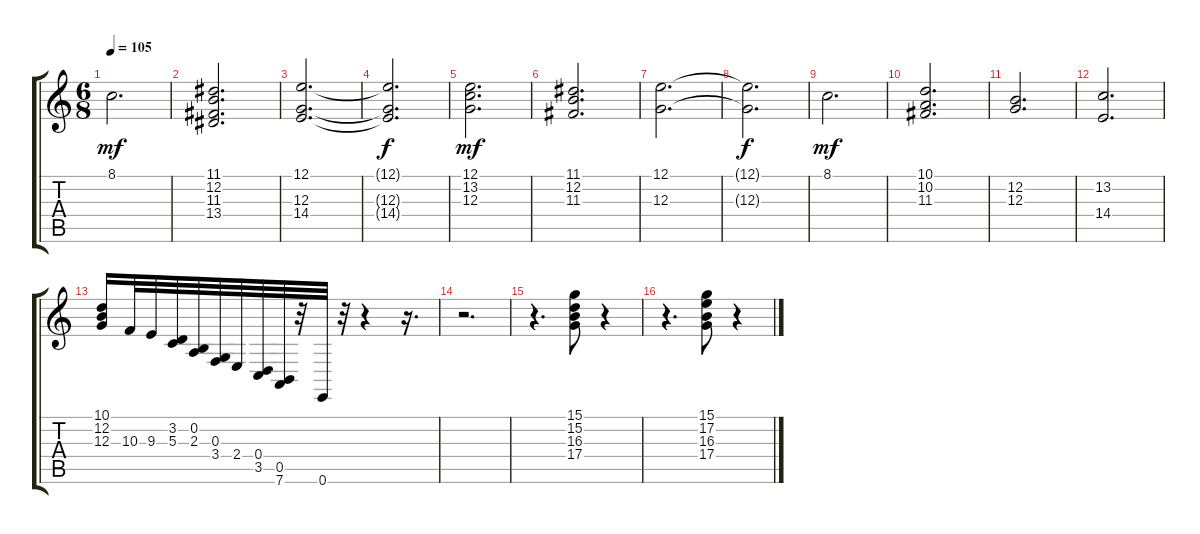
\track "" {instrument drawbarorgan}
\staff {score tabs}
\tuning (E4 B3 G3 D3 A2 E2) {hide}
\ts (6 8)
\tempo 105
\clef g2
\ks c
8.1.2{d dy mf} |
(11.1 12.2 11.3 13.4).2{d} |
(12.1 12.3 14.4).2{d} |
(12.1{t} 12.3{t} 14.4{t}).2{d dy f} |
(12.1 13.2 12.3).2{d dy mf} |
(11.1 12.2 11.3).2{d} |
(12.1 12.3).2{d} |
(12.1{t} 12.3{t}).2{d dy f} |
8.1.2{d dy mf} |
(10.1 10.2 11.3).2{d} |
(12.2 12.3).2{d} |
(13.2 14.4).2{d} |
(10.1 12.2 12.3).16 10.3.32 9.3.32 (3.2 5.3).32 (0.2 2.3).32 (0.3 3.4).32 2.4.32 (0.4 3.5).32 (0.5 7.6).32 r.32 0.6.32 r.32 r.4 r.16{d} |
r.2{d} |
r.4{d} (15.1 15.2 16.3 17.4).8 r.4 |
r.4{d} (15.1 17.2 16.3 17.4).8 r.4
